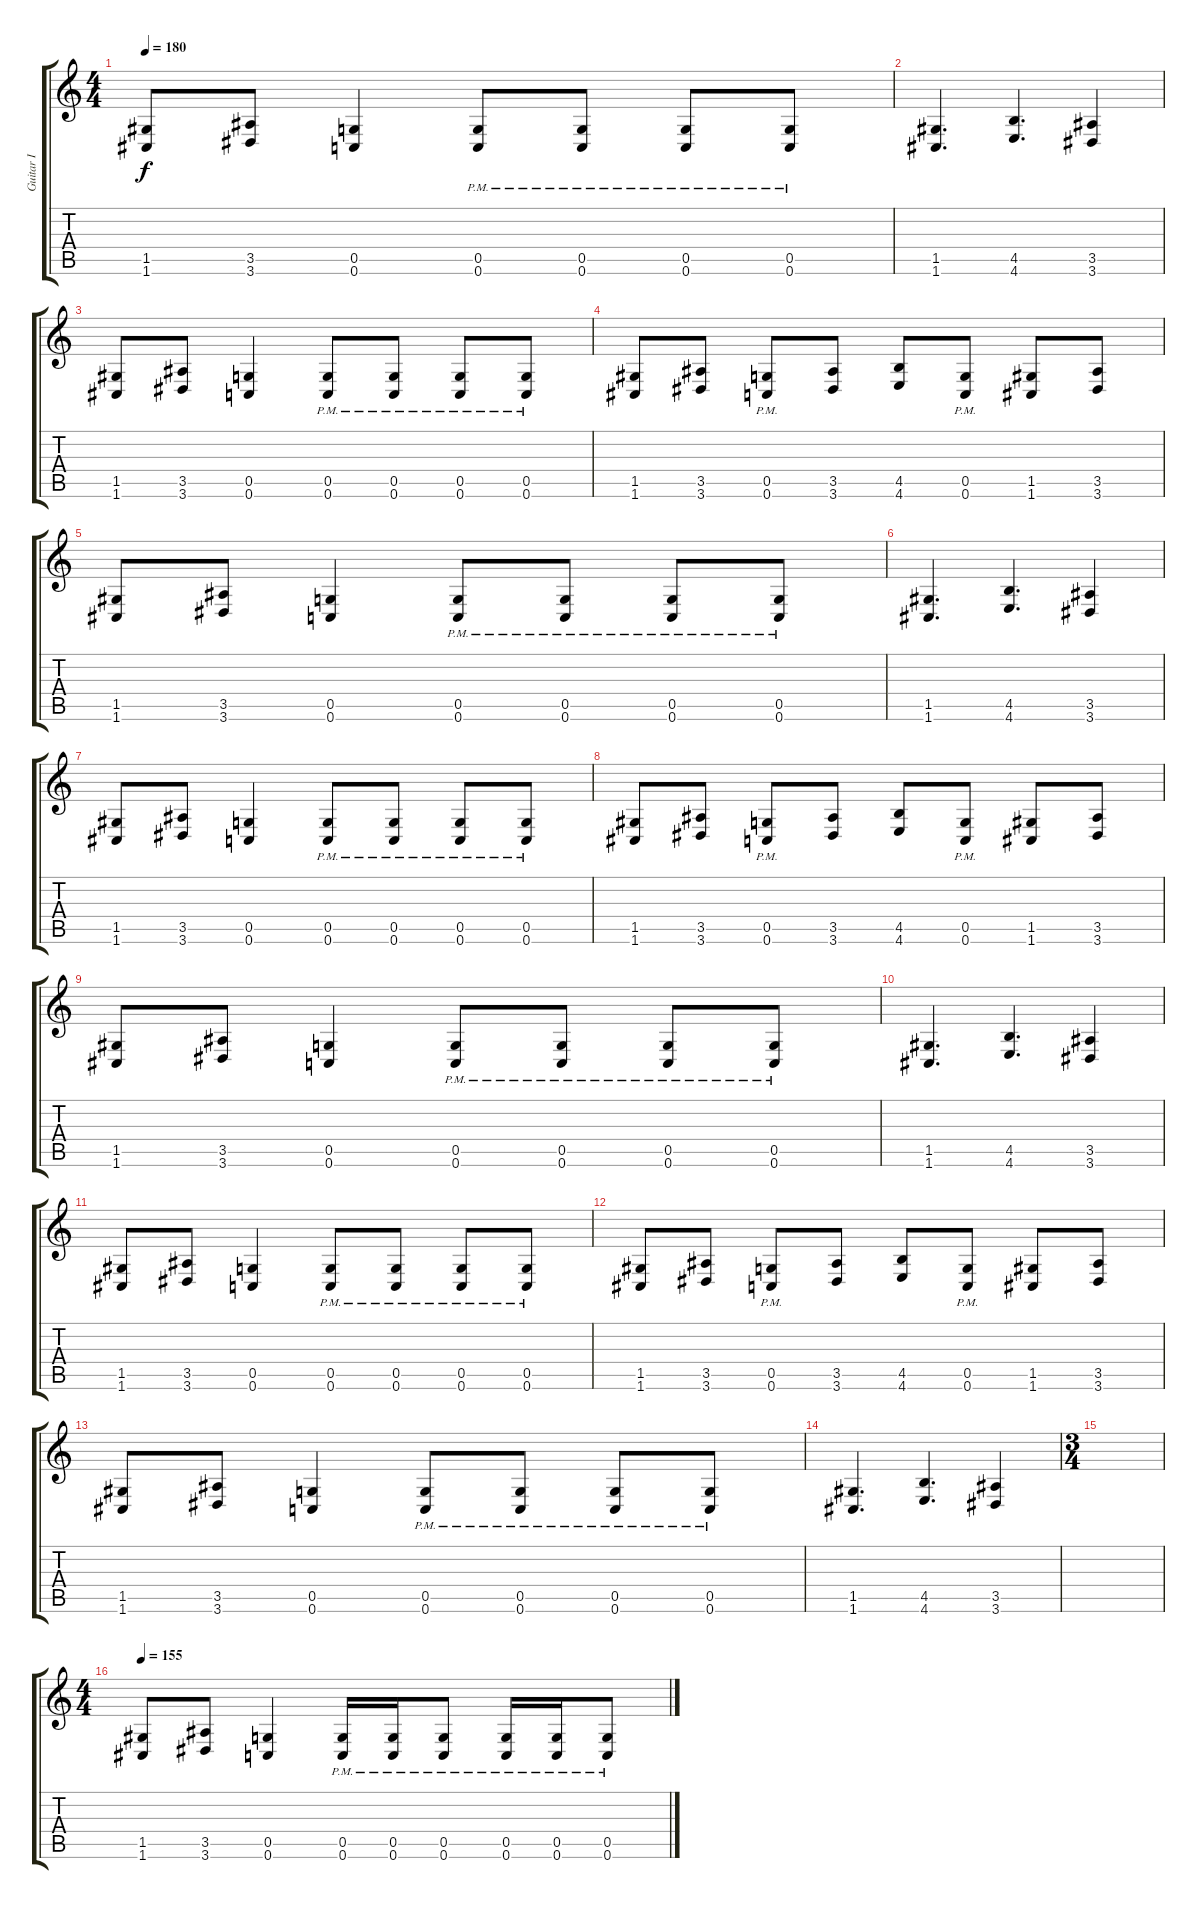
\track ("Guitar I" "Guitar I") {instrument overdrivenguitar}
\staff {score tabs}
\tuning (D4 A3 F3 C3 G2 C2) {hide}
\ts (4 4)
\tempo 180
\clef g2
\ks c
(1.5 1.6).8{dy f} (3.5 3.6).8 (0.5 0.6).4 (0.5{pm} 0.6{pm}).8 (0.5{pm} 0.6{pm}).8 (0.5{pm} 0.6{pm}).8 (0.5{pm} 0.6{pm}).8 |
(1.5 1.6).4{d} (4.5 4.6).4{d} (3.5 3.6).4 |
(1.5 1.6).8 (3.5 3.6).8 (0.5 0.6).4 (0.5{pm} 0.6{pm}).8 (0.5{pm} 0.6{pm}).8 (0.5{pm} 0.6{pm}).8 (0.5{pm} 0.6{pm}).8 |
(1.5 1.6).8 (3.5 3.6).8 (0.5{pm} 0.6{pm}).8 (3.5 3.6).8 (4.5 4.6).8 (0.5{pm} 0.6{pm}).8 (1.5 1.6).8 (3.5 3.6).8 |
(1.5 1.6).8 (3.5 3.6).8 (0.5 0.6).4 (0.5{pm} 0.6{pm}).8 (0.5{pm} 0.6{pm}).8 (0.5{pm} 0.6{pm}).8 (0.5{pm} 0.6{pm}).8 |
(1.5 1.6).4{d} (4.5 4.6).4{d} (3.5 3.6).4 |
(1.5 1.6).8 (3.5 3.6).8 (0.5 0.6).4 (0.5{pm} 0.6{pm}).8 (0.5{pm} 0.6{pm}).8 (0.5{pm} 0.6{pm}).8 (0.5{pm} 0.6{pm}).8 |
(1.5 1.6).8 (3.5 3.6).8 (0.5{pm} 0.6{pm}).8 (3.5 3.6).8 (4.5 4.6).8 (0.5{pm} 0.6{pm}).8 (1.5 1.6).8 (3.5 3.6).8 |
(1.5 1.6).8 (3.5 3.6).8 (0.5 0.6).4 (0.5{pm} 0.6{pm}).8 (0.5{pm} 0.6{pm}).8 (0.5{pm} 0.6{pm}).8 (0.5{pm} 0.6{pm}).8 |
(1.5 1.6).4{d} (4.5 4.6).4{d} (3.5 3.6).4 |
(1.5 1.6).8 (3.5 3.6).8 (0.5 0.6).4 (0.5{pm} 0.6{pm}).8 (0.5{pm} 0.6{pm}).8 (0.5{pm} 0.6{pm}).8 (0.5{pm} 0.6{pm}).8 |
(1.5 1.6).8 (3.5 3.6).8 (0.5{pm} 0.6{pm}).8 (3.5 3.6).8 (4.5 4.6).8 (0.5{pm} 0.6{pm}).8 (1.5 1.6).8 (3.5 3.6).8 |
(1.5 1.6).8 (3.5 3.6).8 (0.5 0.6).4 (0.5{pm} 0.6{pm}).8 (0.5{pm} 0.6{pm}).8 (0.5{pm} 0.6{pm}).8 (0.5{pm} 0.6{pm}).8 |
(1.5 1.6).4{d} (4.5 4.6).4{d} (3.5 3.6).4 |
\ts (3 4)
|
\ts (4 4)
\tempo 155
(1.5 1.6).8 (3.5 3.6).8 (0.5 0.6).4 (0.5{pm} 0.6{pm}).16 (0.5{pm} 0.6{pm}).16 (0.5{pm} 0.6{pm}).8 (0.5{pm} 0.6{pm}).16 (0.5{pm} 0.6{pm}).16 (0.5{pm} 0.6{pm}).8
